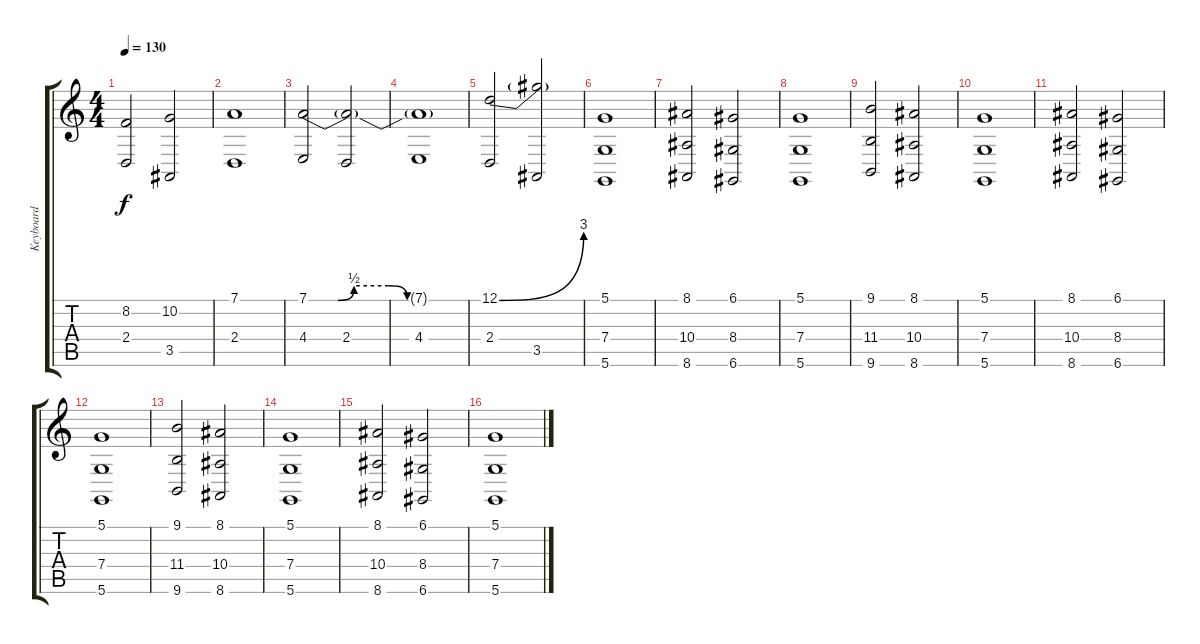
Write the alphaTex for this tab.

\track ("Keyboard" "Keyboard") {instrument synthstrings1}
\staff {score tabs}
\tuning (D4 A3 F3 C3 G2 D2) {hide}
\ts (4 4)
\tempo 130
\clef g2
\ks c
(8.2 2.4).2{dy f} (10.2 3.5).2 |
(7.1 2.4).1 |
(7.1{be (custom 0 0 11 0 17 2 30 2 37 0 60 0)} 4.4).2 (7.1{t} 2.4).2 |
(7.1{t} 4.4).1 |
(12.1{be (bend 0 0 60 12)} 2.4).2 (12.1{t} 3.5).2 |
(5.1 7.4 5.6).1{volume 12} |
(8.1 10.4 8.6).2 (6.1 8.4 6.6).2 |
(5.1 7.4 5.6).1 |
(9.1 11.4 9.6).2 (8.1 10.4 8.6).2 |
(5.1 7.4 5.6).1{volume 12} |
(8.1 10.4 8.6).2 (6.1 8.4 6.6).2 |
(5.1 7.4 5.6).1 |
(9.1 11.4 9.6).2 (8.1 10.4 8.6).2 |
(5.1 7.4 5.6).1{volume 12} |
(8.1 10.4 8.6).2 (6.1 8.4 6.6).2 |
(5.1 7.4 5.6).1
